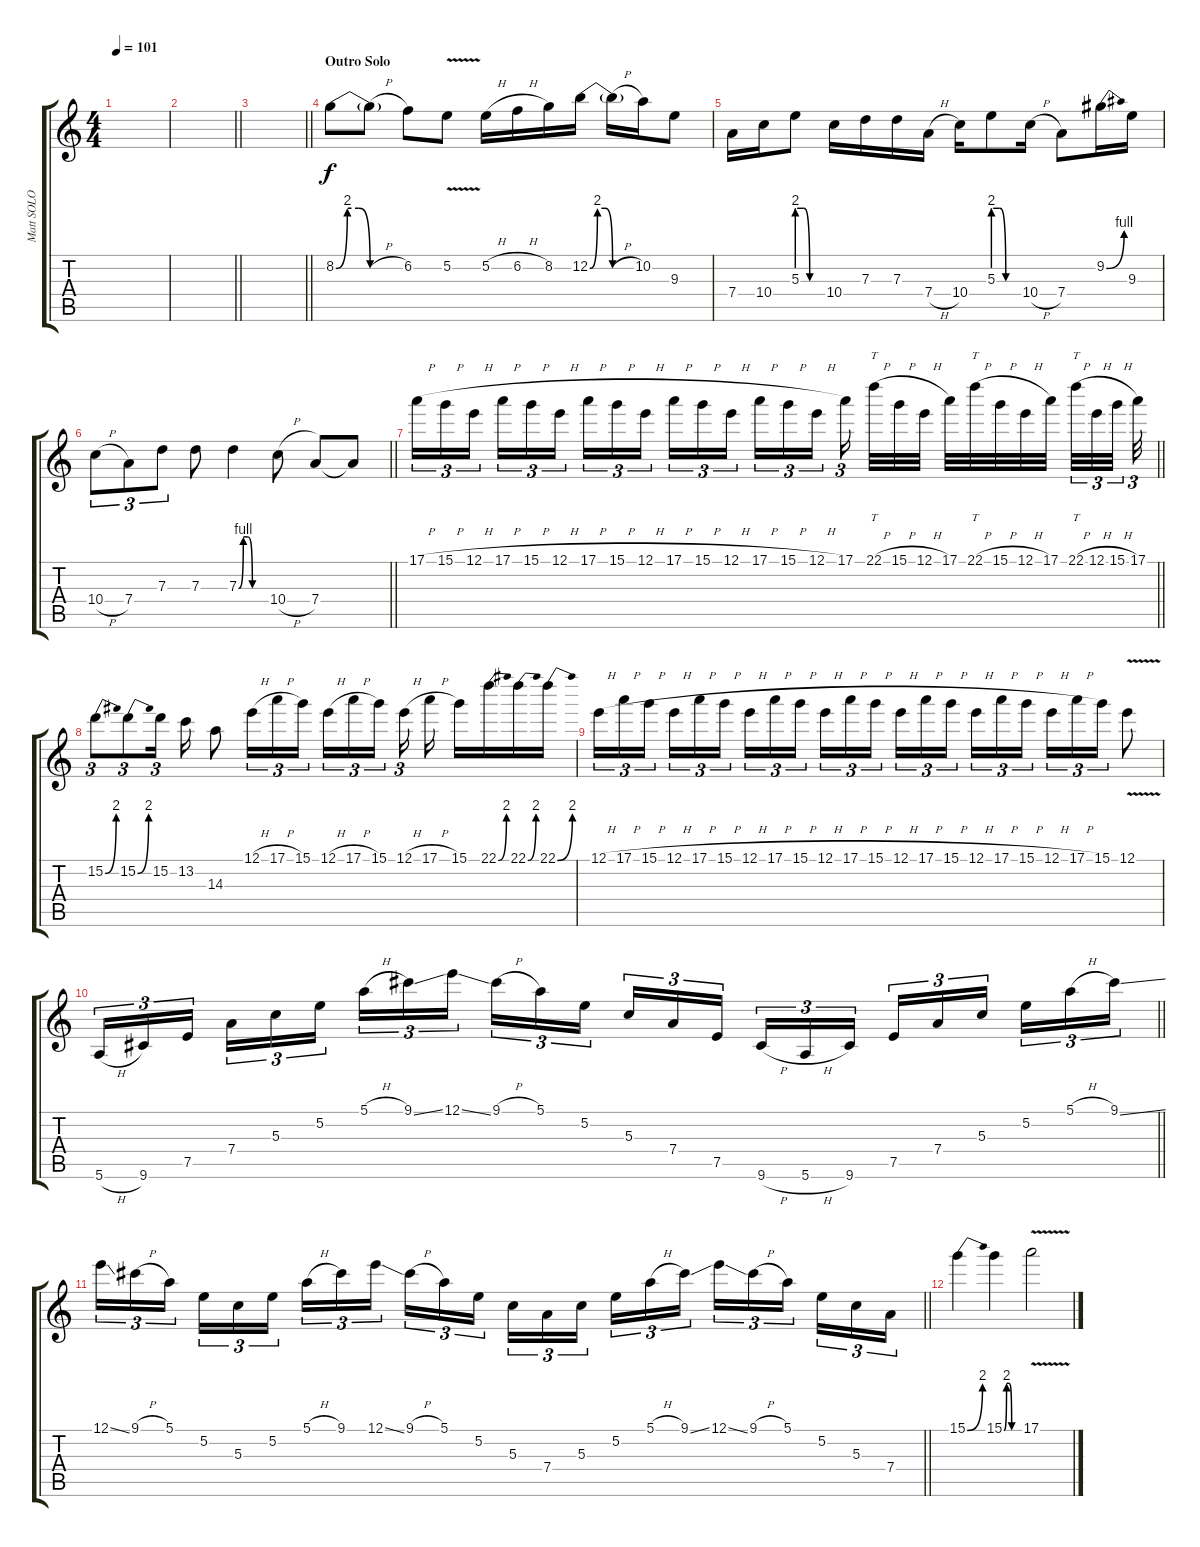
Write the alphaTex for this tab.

\track ("Matt SOLO" "Matt SOLO") {instrument distortionguitar}
\staff {score tabs}
\tuning (E4 B3 G3 D3 A2 E2) {hide}
\ts (4 4)
\tempo 101
\clef g2
\ks c
|
\barLineRight lightlight
|
\barLineRight lightlight
|
\section ("" "Outro Solo")
8.2{be (custom 0 0 10 8 20 8 30 0 60 0)}.8 8.2{h t}.8 6.2.8 5.2{v}.8 5.2{h}.16 6.2{h}.16 8.2.16 12.2{be (custom 0 0 10 8 20 8 30 0 60 0)}.16 12.2{h t}.16 10.2.16 9.3.8 |
7.4.16 10.4.16 5.3{be (custom 0 8 15 8 30 0 60 0)}.8 10.4.16 7.3.16 7.3.16 7.4{h}.16 10.4.16 5.3{be (custom 0 8 15 8 30 0 60 0)}.8 10.4{h}.16 7.4.8 9.2{be (bend 0 0 60 4)}.16 9.3.16 |
\barLineRight lightlight
10.4{h}.8{tu (3 2)} 7.4.8{tu (3 2)} 7.3.8{tu (3 2)} 7.3.8 7.3{be (custom 0 0 10 4 20 4 30 0 60 0)}.4 10.4{h}.8 7.4.8 7.4{t}.8 |
\barLineRight lightlight
17.1{h}.16{tu (3 2)} 15.1{h}.16{tu (3 2)} 12.1{h}.16{tu (3 2) beam splitsecondary} 17.1{h}.16{tu (3 2)} 15.1{h}.16{tu (3 2)} 12.1{h}.16{tu (3 2)} 17.1{h}.16{tu (3 2)} 15.1{h}.16{tu (3 2)} 12.1{h}.16{tu (3 2) beam splitsecondary} 17.1{h}.16{tu (3 2)} 15.1{h}.16{tu (3 2)} 12.1{h}.16{tu (3 2)} 17.1{h}.16{tu (3 2)} 15.1{h}.16{tu (3 2)} 12.1{h}.16{tu (3 2) beam splitsecondary} 17.1.16{tu (3 2) beam splitsecondary} 22.1{h}.32{tt} 15.1{h}.32 12.1{h}.32 17.1.32 22.1{h}.32{tt} 15.1{h}.32 12.1{h}.32 17.1.32{beam splitsecondary} 22.1{h}.32{tt tu (3 2)} 12.1{h}.32{tu (3 2)} 15.1{h}.32{tu (3 2) beam splitsecondary} 17.1.32{tu (3 2)} |
15.2{be (bend 0 0 60 8)}.8{tu (3 2)} 15.2{be (bend 0 0 60 8)}.8{tu (3 2)} 15.2.16{tu (3 2)} 13.2.16 14.3.8 12.1{h}.16{tu (3 2)} 17.1{h}.16{tu (3 2)} 15.1.16{tu (3 2)} 12.1{h}.16{tu (3 2)} 17.1{h}.16{tu (3 2)} 15.1.16{tu (3 2) beam splitsecondary} 12.1{h}.16{tu (3 2)} 17.1{h}.16 15.1.16 22.1{be (bend 0 0 60 8)}.16 22.1{be (bend 0 0 60 8)}.16 22.1{be (bend 0 0 60 8)}.16 |
12.1{h}.16{tu (3 2)} 17.1{h}.16{tu (3 2)} 15.1{h}.16{tu (3 2) beam splitsecondary} 12.1{h}.16{tu (3 2)} 17.1{h}.16{tu (3 2)} 15.1{h}.16{tu (3 2)} 12.1{h}.16{tu (3 2)} 17.1{h}.16{tu (3 2)} 15.1{h}.16{tu (3 2) beam splitsecondary} 12.1{h}.16{tu (3 2)} 17.1{h}.16{tu (3 2)} 15.1{h}.16{tu (3 2)} 12.1{h}.16{tu (3 2)} 17.1{h}.16{tu (3 2)} 15.1{h}.16{tu (3 2) beam splitsecondary} 12.1{h}.16{tu (3 2)} 17.1{h}.16{tu (3 2)} 15.1{h}.16{tu (3 2)} 12.1{h}.16{tu (3 2)} 17.1{h}.16{tu (3 2)} 15.1.16{tu (3 2)} 12.1{v}.8 |
\barLineRight lightlight
5.6{h}.16{tu (3 2)} 9.6.16{tu (3 2)} 7.5.16{tu (3 2) beam splitsecondary} 7.4.16{tu (3 2)} 5.3.16{tu (3 2)} 5.2.16{tu (3 2)} 5.1{h}.16{tu (3 2)} 9.1{ss}.16{tu (3 2)} 12.1{ss}.16{tu (3 2) beam splitsecondary} 9.1{h}.16{tu (3 2)} 5.1.16{tu (3 2)} 5.2.16{tu (3 2)} 5.3.16{tu (3 2)} 7.4.16{tu (3 2)} 7.5.16{tu (3 2) beam splitsecondary} 9.6{h}.16{tu (3 2)} 5.6{h}.16{tu (3 2)} 9.6.16{tu (3 2)} 7.5.16{tu (3 2)} 7.4.16{tu (3 2)} 5.3.16{tu (3 2) beam splitsecondary} 5.2.16{tu (3 2)} 5.1{h}.16{tu (3 2)} 9.1{ss}.16{tu (3 2)} |
\barLineRight lightlight
12.1{ss}.16{tu (3 2)} 9.1{h}.16{tu (3 2)} 5.1.16{tu (3 2) beam splitsecondary} 5.2.16{tu (3 2)} 5.3.16{tu (3 2)} 5.2.16{tu (3 2)} 5.1{h}.16{tu (3 2)} 9.1.16{tu (3 2)} 12.1{ss}.16{tu (3 2) beam splitsecondary} 9.1{h}.16{tu (3 2)} 5.1.16{tu (3 2)} 5.2.16{tu (3 2)} 5.3.16{tu (3 2)} 7.4.16{tu (3 2)} 5.3.16{tu (3 2) beam splitsecondary} 5.2.16{tu (3 2)} 5.1{h}.16{tu (3 2)} 9.1{ss}.16{tu (3 2)} 12.1{ss}.16{tu (3 2)} 9.1{h}.16{tu (3 2)} 5.1.16{tu (3 2) beam splitsecondary} 5.2.16{tu (3 2)} 5.3.16{tu (3 2)} 7.4.16{tu (3 2)} |
15.1{be (bend 0 0 60 8)}.4 15.1{be (custom 0 0 10 8 20 8 30 0 60 0)}.4 17.1{v}.2
